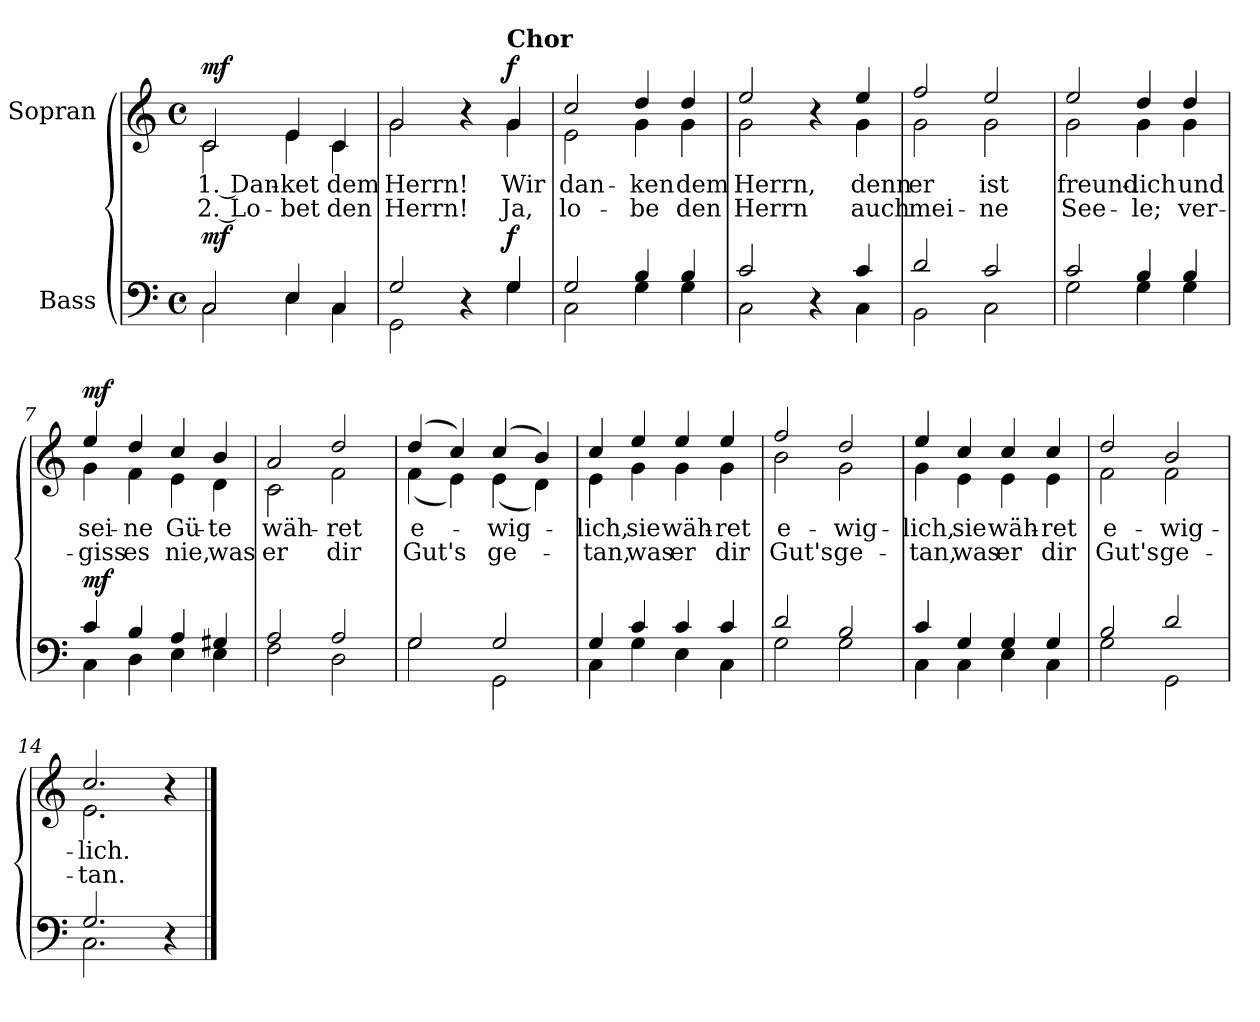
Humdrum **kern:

**kern	**dynam	**kern	**text	**text	**dynam
*part2	*part2	*part1	*part1	*part1	*part1
*staff2	*staff2	*staff1	*staff1	*staff1	*staff1
*I"Bass	*	*I"Sopran	*	*	*
*clefF4	*	*clefG2	*	*	*
*k[]	*	*k[]	*	*	*
*M4/4	*	*M4/4	*	*	*
*met(c)	*	*met(c)	*	*	*
=1	=1	=1	=1	=1	=1
*^	*	*	*	*	*
!	!	!	!LO:TX:a:B:t=Mäßig	!	!	!
!	!	!	!LO:TX:a:B:t=Solo	!	!	!
!	!	!LO:DY:a	!	!LO:LY:b	!LO:LY:b	!LO:DY:a
*	*	*	*^	*	*	*
2C/	2C\	mf	2c/	2c\	1. Dan-	2. Lo-	mf
!	!	!	!	!	!LO:LY:b	!LO:LY:b	!
4E/	4E\	.	4e/	4e\	-ket	-bet	.
!	!	!	!	!	!LO:LY:b	!LO:LY:b	!
4C/	4C\	.	4c/	4c\	dem	den	.
=2	=2	=2	=2	=2	=2	=2	=2
!	!	!	!	!	!LO:LY:b	!LO:LY:b	!
2G/	2GG\	.	2g/	2g\	Herrn!	Herrn!	.
4r	4ryy	.	4r	4ryy	.	.	.
!	!	!	!LO:TX:a:B:t=Chor	!	!	!	!
!	!	!LO:DY:a	!	!	!LO:LY:b	!LO:LY:b	!LO:DY:a
4G/	4G\	f	4g/	4g\	Wir	Ja,	f
=3	=3	=3	=3	=3	=3	=3	=3
!	!	!	!	!	!LO:LY:b	!LO:LY:b	!
2G/	2C\	.	2cc/	2e\	dan-	lo-	.
!	!	!	!	!	!LO:LY:b	!LO:LY:b	!
4B/	4G\	.	4dd/	4g\	-ken	-be	.
!	!	!	!	!	!LO:LY:b	!LO:LY:b	!
4B/	4G\	.	4dd/	4g\	dem	den	.
=4	=4	=4	=4	=4	=4	=4	=4
!	!	!	!	!	!LO:LY:b	!LO:LY:b	!
2c/	2C\	.	2ee/	2g\	Herrn,	Herrn	.
4r	4ryy	.	4r	4ryy	.	.	.
!	!	!	!	!	!LO:LY:b	!LO:LY:b	!
4c/	4C\	.	4ee/	4g\	denn	auch	.
!!LO:LB:g=z	!!
=5	=5	=5	=5	=5	=5	=5	=5
!	!	!	!	!	!LO:LY:b	!LO:LY:b	!
2d/	2BB\	.	2ff/	2g\	er	mei-	.
!	!	!	!	!	!LO:LY:b	!LO:LY:b	!
2c/	2C\	.	2ee/	2g\	ist	-ne	.
=6	=6	=6	=6	=6	=6	=6	=6
!	!	!	!	!	!LO:LY:b	!LO:LY:b	!
2c/	2G\	.	2ee/	2g\	freund-	See-	.
!	!	!	!	!	!LO:LY:b	!LO:LY:b	!
4B/	4G\	.	4dd/	4g\	-lich	-le;	.
!	!	!	!	!	!LO:LY:b	!LO:LY:b	!
4B/	4G\	.	4dd/	4g\	und	ver-	.
=7	=7	=7	=7	=7	=7	=7	=7
!	!	!LO:DY:a	!	!	!LO:LY:b	!LO:LY:b	!LO:DY:a
4c/	4C\	mf	4ee/	4g\	sei-	-giss	mf
!	!	!	!	!	!LO:LY:b	!LO:LY:b	!
4B/	4D\	.	4dd/	4f\	-ne	es	.
!	!	!	!	!	!LO:LY:b	!LO:LY:b	!
4A/	4E\	.	4cc/	4e\	Gü-	nie,	.
!	!	!	!	!	!LO:LY:b	!LO:LY:b	!
4G#X/	4E\	.	4b/	4d\	-te	was	.
=8	=8	=8	=8	=8	=8	=8	=8
!	!	!	!	!	!LO:LY:b	!LO:LY:b	!
2A/	2F\	.	2a/	2c\	wäh-	er	.
!	!	!	!	!	!LO:LY:b	!LO:LY:b	!
2A/	2D\	.	2dd/	2f\	-ret	dir	.
=9	=9	=9	=9	=9	=9	=9	=9
!	!	!	!	!	!LO:LY:b	!LO:LY:b	!
2G/	2G\	.	(4dd/	(4f\	e-	Gut's	.
.	.	.	4cc/)	4e\)	.	.	.
!	!	!	!	!	!LO:LY:b	!LO:LY:b	!
2G/	2GG\	.	(4cc/	(4e\	-wig-	ge-	.
.	.	.	4b/)	4d\)	.	.	.
!!LO:LB:g=z	!!
=10	=10	=10	=10	=10	=10	=10	=10
!	!	!	!	!	!LO:LY:b	!LO:LY:b	!
4G/	4C\	.	4cc/	4e\	-lich,	-tan,	.
!	!	!	!	!	!LO:LY:b	!LO:LY:b	!
4c/	4G\	.	4ee/	4g\	sie	was	.
!	!	!	!	!	!LO:LY:b	!LO:LY:b	!
4c/	4E\	.	4ee/	4g\	wäh-	er	.
!	!	!	!	!	!LO:LY:b	!LO:LY:b	!
4c/	4C\	.	4ee/	4g\	-ret	dir	.
=11	=11	=11	=11	=11	=11	=11	=11
!	!	!	!	!	!LO:LY:b	!LO:LY:b	!
2d/	2G\	.	2ff/	2b\	e-	Gut's	.
!	!	!	!	!	!LO:LY:b	!LO:LY:b	!
2B/	2G\	.	2dd/	2g\	-wig-	ge-	.
=12	=12	=12	=12	=12	=12	=12	=12
!	!	!	!	!	!LO:LY:b	!LO:LY:b	!
4c/	4C\	.	4ee/	4g\	-lich,	-tan,	.
!	!	!	!	!	!LO:LY:b	!LO:LY:b	!
4G/	4C\	.	4cc/	4e\	sie	was	.
!	!	!	!	!	!LO:LY:b	!LO:LY:b	!
4G/	4E\	.	4cc/	4e\	wäh-	er	.
!	!	!	!	!	!LO:LY:b	!LO:LY:b	!
4G/	4C\	.	4cc/	4e\	-ret	dir	.
=13	=13	=13	=13	=13	=13	=13	=13
!	!	!	!	!	!LO:LY:b	!LO:LY:b	!
2B/	2G\	.	2dd/	2f\	e-	Gut's	.
!	!	!	!	!	!LO:LY:b	!LO:LY:b	!
2d/	2GG\	.	2b/	2f\	-wig-	ge-	.
=14	=14	=14	=14	=14	=14	=14	=14
!	!	!	!	!	!LO:LY:b	!LO:LY:b	!
2.G/	2.C\	.	2.cc/	2.e\	-lich.	-tan.	.
4r	4ryy	.	4r	4ryy	.	.	.
*v	*v	*	*	*	*	*	*
*	*	*v	*v	*	*	*
==	==	==	==	==	==
*-	*-	*-	*-	*-	*-
